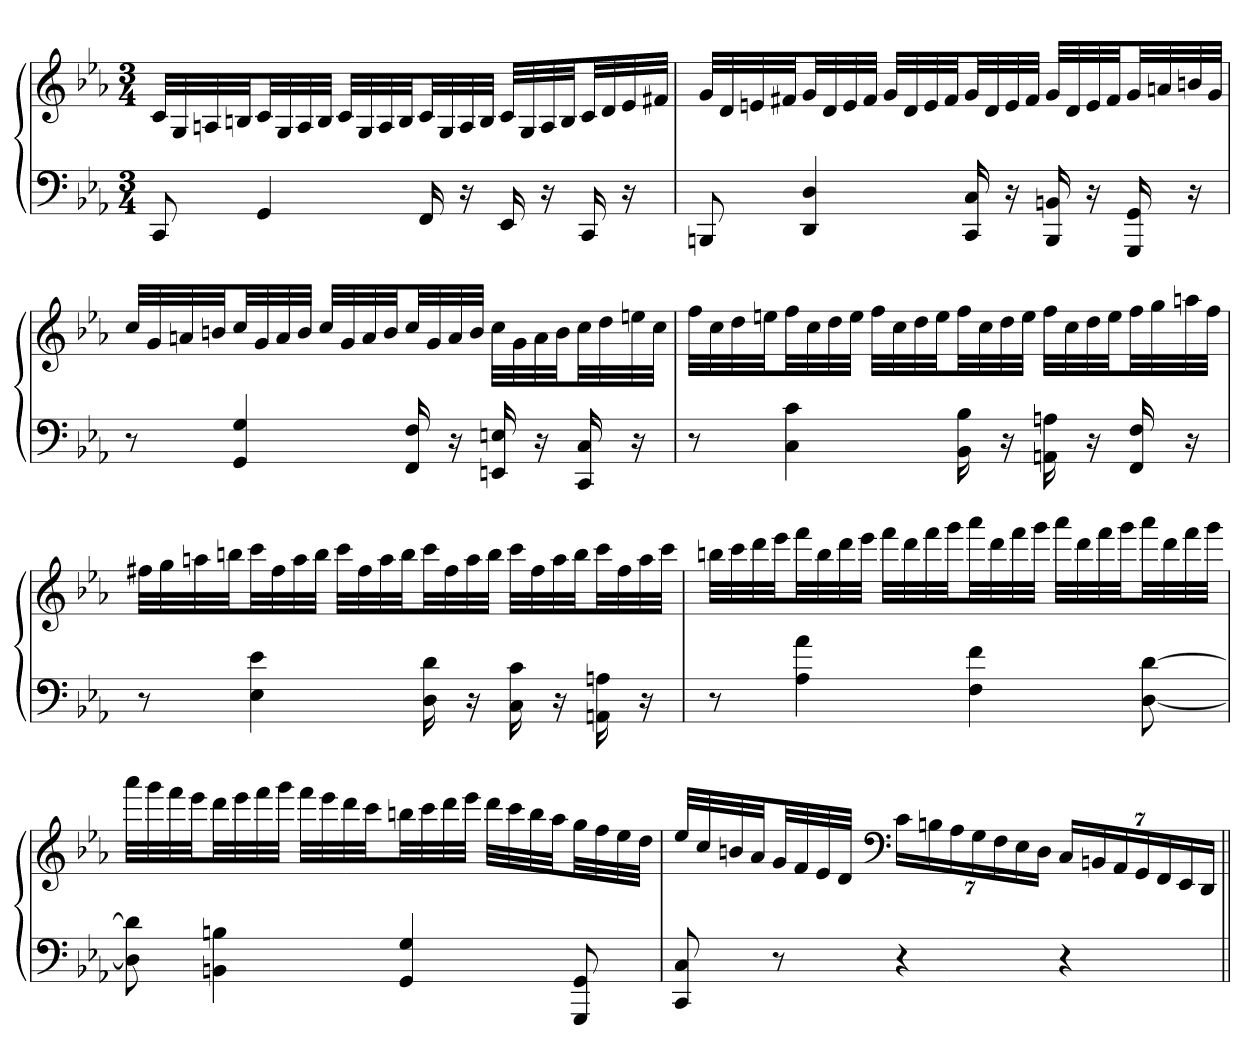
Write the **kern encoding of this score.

**kern	**kern
*part1	*part1
*staff2	*staff1
*clefF4	*clefG2
*k[b-e-a-]	*k[b-e-a-]
*c:	*c:
*M3/4	*M3/4
=	=
8CC	32cLLL
.	32G
.	32An
.	32BnJJ
4GG	32cLL
.	32G
.	32A
.	32BJJJ
.	32cLLL
.	32G
.	32A
.	32BJJ
16FF	32cLL
.	32G
16r	32A
.	32BJJJ
16EE-	32cLLL
.	32G
16r	32A
.	32BJJ
16CC	32cLL
.	32d
16r	32e-
.	32f#XJJJ
=	=
8BBBn	32gLLL
.	32d
.	32en
.	32f#XJJ
4DD 4D	32gLL
.	32d
.	32e
.	32f#JJJ
.	32gLLL
.	32d
.	32e
.	32f#JJ
16CC 16C	32gLL
.	32d
16r	32e
.	32f#JJJ
16BBB 16BBn	32gLLL
.	32d
16r	32e
.	32f#JJ
16GGG 16GG	32gLL
.	32an
16r	32bn
.	32gJJJ
=	=
8r	32ccLLL
.	32g
.	32an
.	32bnJJ
4GG 4G	32ccLL
.	32g
.	32a
.	32bJJJ
.	32ccLLL
.	32g
.	32a
.	32bJJ
16FF 16F	32ccLL
.	32g
16r	32a
.	32bJJJ
16EEn 16En	32ccLLL
.	32g
16r	32a
.	32bJJ
16CC 16C	32ccLL
.	32dd
16r	32een
.	32ccJJJ
=	=
8r	32ffLLL
.	32cc
.	32dd
.	32eenJJ
4C 4c	32ffLL
.	32cc
.	32dd
.	32eeJJJ
.	32ffLLL
.	32cc
.	32dd
.	32eeJJ
16BB- 16B-	32ffLL
.	32cc
16r	32dd
.	32eeJJJ
16AAn 16An	32ffLLL
.	32cc
16r	32dd
.	32eeJJ
16FF 16F	32ffLL
.	32gg
16r	32aan
.	32ffJJJ
=	=
8r	32ff#XLLL
.	32gg
.	32aan
.	32bbnJJ
4E- 4e-	32cccLL
.	32ff#
.	32aa
.	32bbJJJ
.	32cccLLL
.	32ff#
.	32aa
.	32bbJJ
16D 16d	32cccLL
.	32ff#
16r	32aa
.	32bbJJJ
16C 16c	32cccLLL
.	32ff#
16r	32aa
.	32bbJJ
16AAn 16An	32cccLL
.	32ff#
16r	32aa
.	32cccJJJ
=	=
8r	32bbnLLL
.	32ccc
.	32ddd
.	32eee-JJ
4A- 4a-	32fffLL
.	32bb
.	32ddd
.	32eee-JJJ
.	32fffLLL
.	32ddd
.	32fff
.	32gggJJ
4F 4f	32aaa-LL
.	32ddd
.	32fff
.	32gggJJJ
.	32aaa-LLL
.	32ddd
.	32fff
.	32gggJJ
[8D [8d	32aaa-LL
.	32ddd
.	32fff
.	32gggJJJ
=	=
8D] 8d]	32aaa-LLL
.	32ggg
.	32fff
.	32eee-JJ
4BBn 4Bn	32dddLL
.	32eee-
.	32fff
.	32gggJJJ
.	32fffLLL
.	32eee-
.	32ddd
.	32cccJJ
4GG 4G	32bbnLL
.	32ccc
.	32ddd
.	32eee-JJJ
.	32dddLLL
.	32ccc
.	32bb
.	32aa-JJ
8GGG 8GG	32ggLL
.	32ff
.	32ee-
.	32ddJJJ
=	=
8CC 8C	32ee-LLL
.	32cc
.	32bn
.	32a-JJ
8r	32gLL
.	32f
.	32e-
.	32dJJJ
*	*clefF4
4r	28cLL
.	28Bn
.	28A-
.	28G
.	28F
.	28E-
.	28DJJ
4r	28CLL
.	28BBn
.	28AA-
.	28GG
.	28FF
.	28EE-
.	28DDJJ
=||	=||
*-	*-
